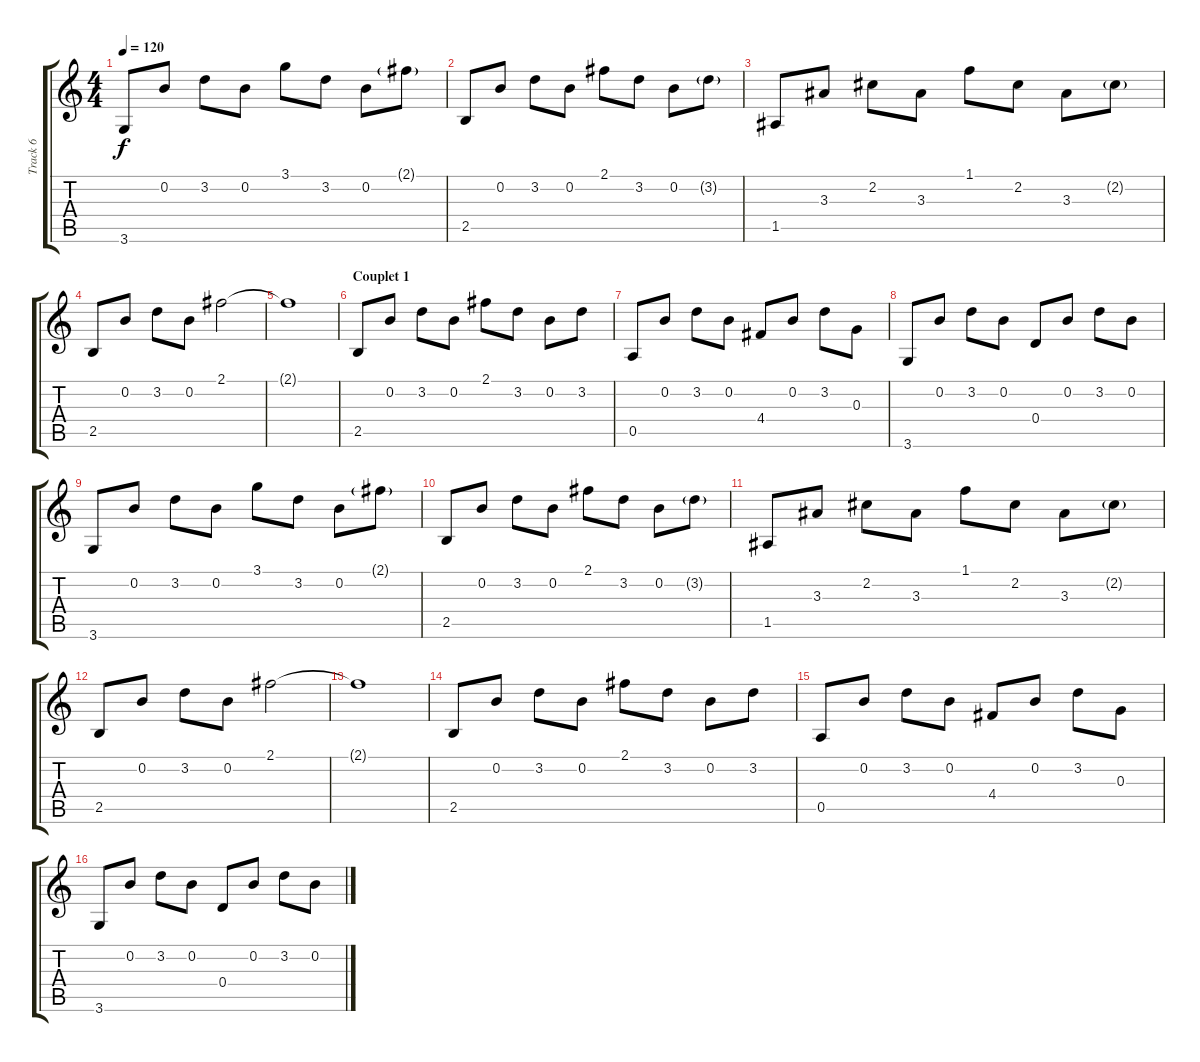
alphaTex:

\track ("Track 6" "Track 6") {instrument acousticguitarsteel}
\staff {score tabs}
\tuning (E4 B3 G3 D3 A2 E2) {hide}
\ts (4 4)
\tempo 120
\clef g2
\ks c
3.6.8{dy f} 0.2.8 3.2.8 0.2.8 3.1.8 3.2.8 0.2.8 2.1{g}.8 |
2.5.8 0.2.8 3.2.8 0.2.8 2.1.8 3.2.8 0.2.8 3.2{g}.8 |
1.5.8 3.3.8 2.2.8 3.3.8 1.1.8 2.2.8 3.3.8 2.2{g}.8 |
2.5.8 0.2.8 3.2.8 0.2.8 2.1.2 |
2.1{t}.1 |
\section ("" "Couplet 1")
2.5.8 0.2.8 3.2.8 0.2.8 2.1.8 3.2.8 0.2.8 3.2.8 |
0.5.8 0.2.8 3.2.8 0.2.8 4.4.8 0.2.8 3.2.8 0.3.8 |
3.6.8 0.2.8 3.2.8 0.2.8 0.4.8 0.2.8 3.2.8 0.2.8 |
3.6.8 0.2.8 3.2.8 0.2.8 3.1.8 3.2.8 0.2.8 2.1{g}.8 |
2.5.8 0.2.8 3.2.8 0.2.8 2.1.8 3.2.8 0.2.8 3.2{g}.8 |
1.5.8 3.3.8 2.2.8 3.3.8 1.1.8 2.2.8 3.3.8 2.2{g}.8 |
2.5.8 0.2.8 3.2.8 0.2.8 2.1.2 |
2.1{t}.1 |
2.5.8 0.2.8 3.2.8 0.2.8 2.1.8 3.2.8 0.2.8 3.2.8 |
0.5.8 0.2.8 3.2.8 0.2.8 4.4.8 0.2.8 3.2.8 0.3.8 |
3.6.8 0.2.8 3.2.8 0.2.8 0.4.8 0.2.8 3.2.8 0.2.8
